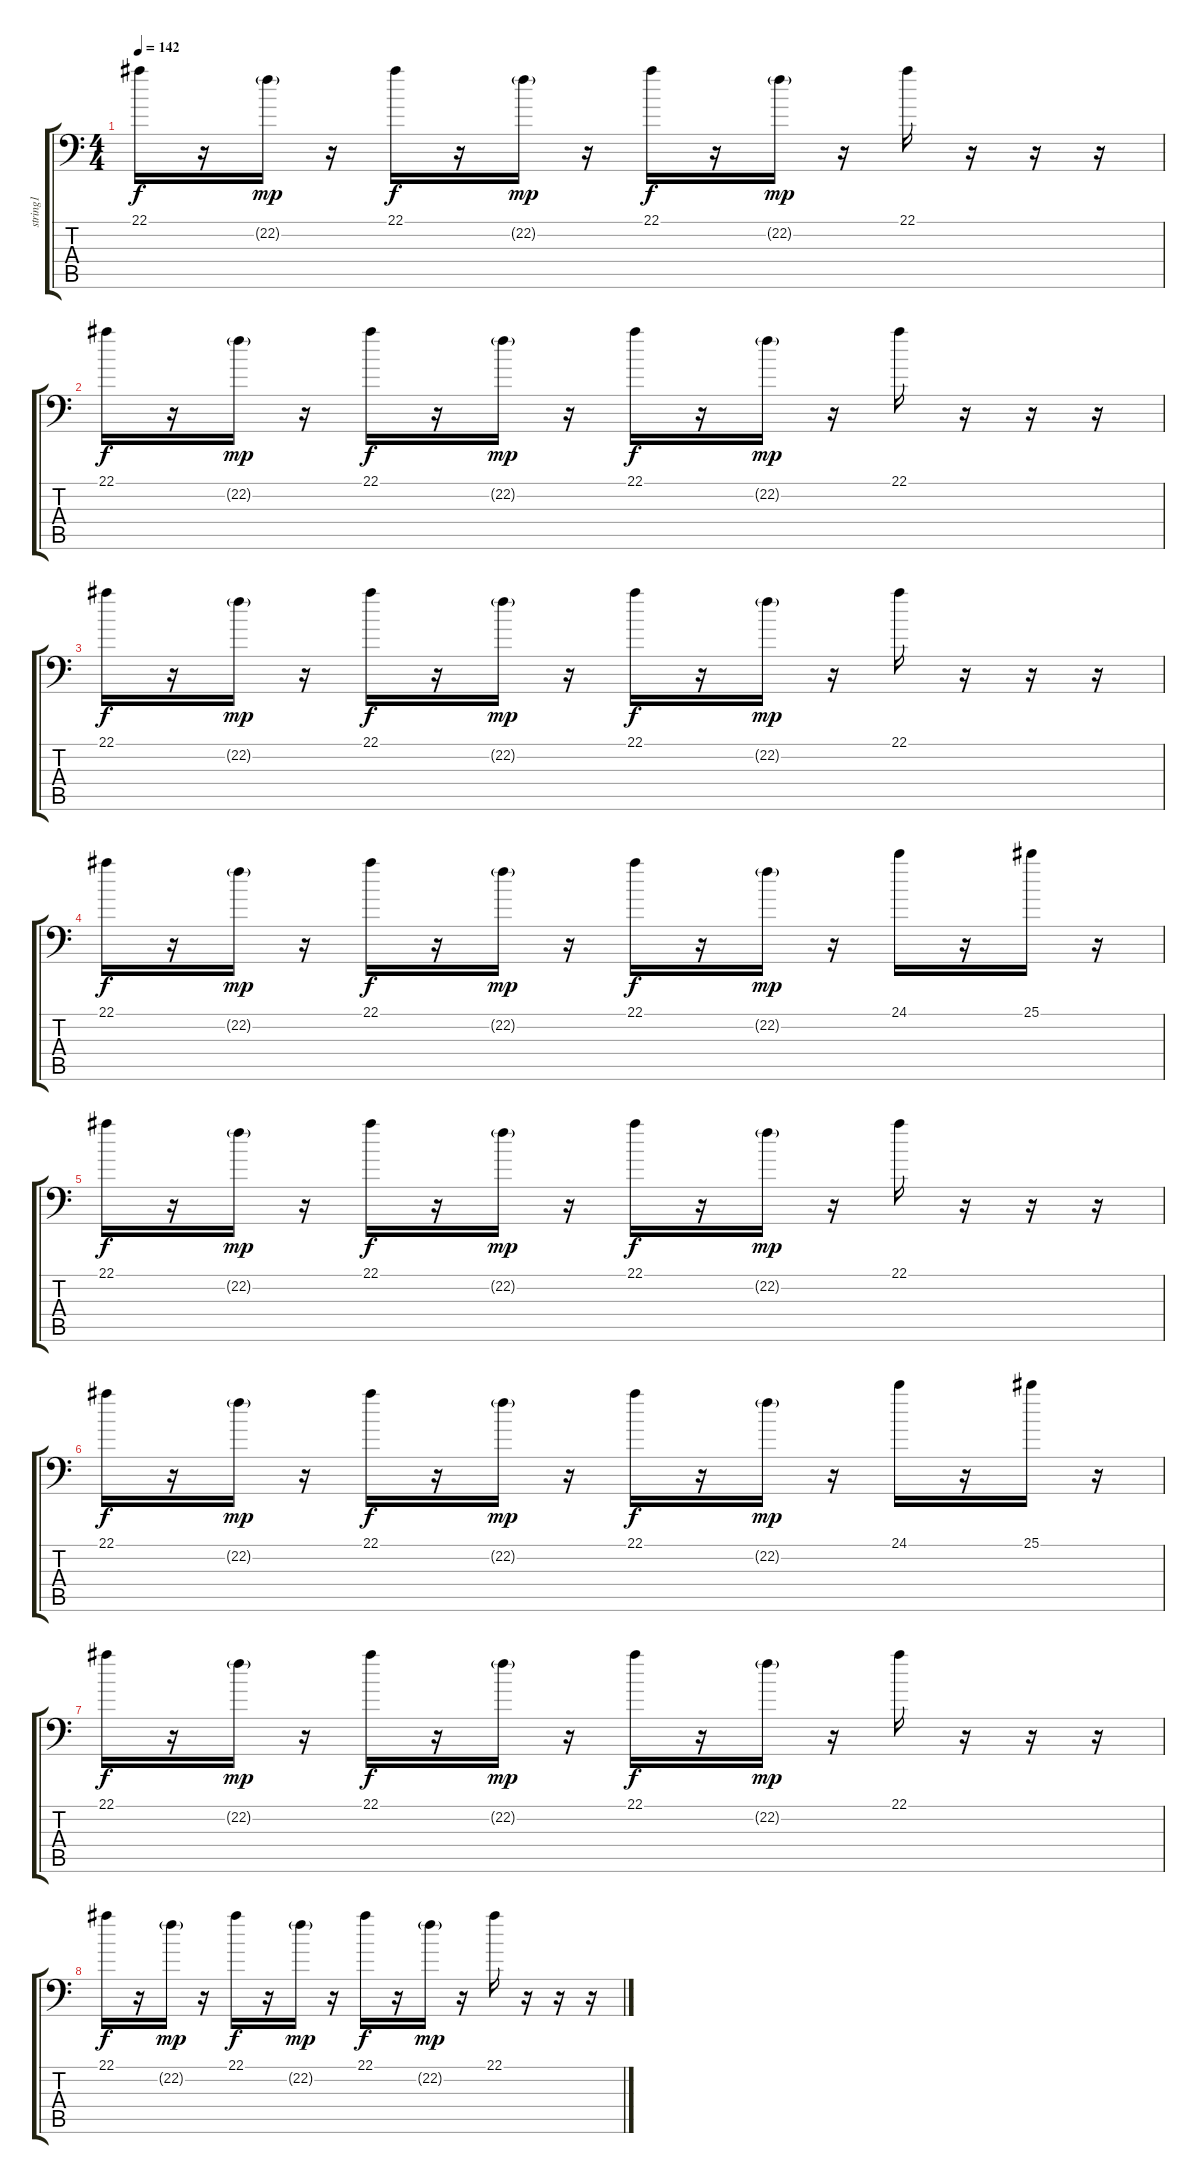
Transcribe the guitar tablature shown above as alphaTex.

\track ("string1" "string1") {instrument stringensemble1}
\staff {score tabs}
\tuning (C4 G3 Eb3 Bb2 F2 Bb1) {hide}
\ts (4 4)
\tempo 142
\clef f4
\ks c
22.1.16{dy f} r.16 22.2{g}.16{dy mp} r.16 22.1.16{dy f} r.16 22.2{g}.16{dy mp} r.16 22.1.16{dy f} r.16 22.2{g}.16{dy mp} r.16 22.1.16 r.16 r.16 r.16 |
22.1.16{dy f} r.16 22.2{g}.16{dy mp} r.16 22.1.16{dy f} r.16 22.2{g}.16{dy mp} r.16 22.1.16{dy f} r.16 22.2{g}.16{dy mp} r.16 22.1.16 r.16 r.16 r.16 |
22.1.16{dy f} r.16 22.2{g}.16{dy mp} r.16 22.1.16{dy f} r.16 22.2{g}.16{dy mp} r.16 22.1.16{dy f} r.16 22.2{g}.16{dy mp} r.16 22.1.16 r.16 r.16 r.16 |
22.1.16{dy f} r.16 22.2{g}.16{dy mp} r.16 22.1.16{dy f} r.16 22.2{g}.16{dy mp} r.16 22.1.16{dy f} r.16 22.2{g}.16{dy mp} r.16 24.1.16 r.16 25.1.16 r.16 |
22.1.16{dy f} r.16 22.2{g}.16{dy mp} r.16 22.1.16{dy f} r.16 22.2{g}.16{dy mp} r.16 22.1.16{dy f} r.16 22.2{g}.16{dy mp} r.16 22.1.16 r.16 r.16 r.16 |
22.1.16{dy f} r.16 22.2{g}.16{dy mp} r.16 22.1.16{dy f} r.16 22.2{g}.16{dy mp} r.16 22.1.16{dy f} r.16 22.2{g}.16{dy mp} r.16 24.1.16 r.16 25.1.16 r.16 |
22.1.16{dy f} r.16 22.2{g}.16{dy mp} r.16 22.1.16{dy f} r.16 22.2{g}.16{dy mp} r.16 22.1.16{dy f} r.16 22.2{g}.16{dy mp} r.16 22.1.16 r.16 r.16 r.16 |
22.1.16{dy f} r.16 22.2{g}.16{dy mp} r.16 22.1.16{dy f} r.16 22.2{g}.16{dy mp} r.16 22.1.16{dy f} r.16 22.2{g}.16{dy mp} r.16 22.1.16 r.16 r.16 r.16
